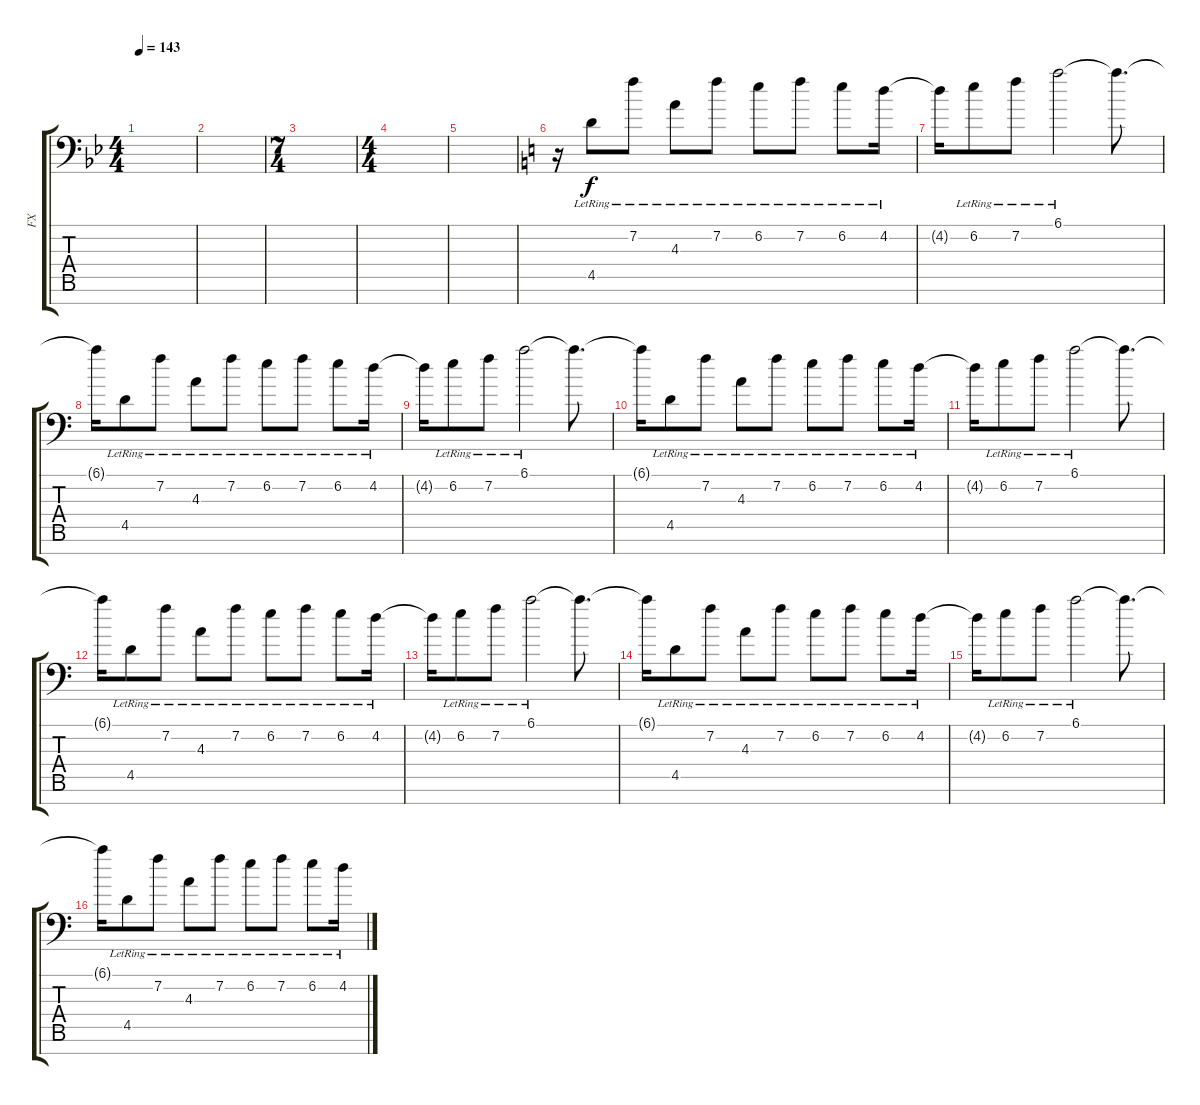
\track ("FX" "FX") {instrument electricguitarjazz}
\staff {score tabs}
\tuning (Eb4 Bb3 F3 Eb3 Bb2 F2 Bb1) {hide}
\ts (4 4)
\tempo 143
\clef f4
\ks bb
|
|
\ts (7 4)
|
\ts (4 4)
|
|
\ks c
r.16{instrument electricguitarjazz} 4.5{lr}.8 7.2{lr}.8 4.3{lr}.8 7.2{lr}.8 6.2{lr}.8 7.2{lr}.8 6.2{lr}.8 4.2{lr}.16 |
4.2{t}.16 6.2{lr}.8 7.2{lr}.8 6.1{lr}.2 6.1{t}.8{d} |
6.1{t}.16 4.5{lr}.8 7.2{lr}.8 4.3{lr}.8 7.2{lr}.8 6.2{lr}.8 7.2{lr}.8 6.2{lr}.8 4.2{lr}.16 |
4.2{t}.16 6.2{lr}.8 7.2{lr}.8 6.1{lr}.2 6.1{t}.8{d} |
6.1{t}.16 4.5{lr}.8 7.2{lr}.8 4.3{lr}.8 7.2{lr}.8 6.2{lr}.8 7.2{lr}.8 6.2{lr}.8 4.2{lr}.16 |
4.2{t}.16 6.2{lr}.8 7.2{lr}.8 6.1{lr}.2 6.1{t}.8{d} |
6.1{t}.16 4.5{lr}.8 7.2{lr}.8 4.3{lr}.8 7.2{lr}.8 6.2{lr}.8 7.2{lr}.8 6.2{lr}.8 4.2{lr}.16 |
4.2{t}.16 6.2{lr}.8 7.2{lr}.8 6.1{lr}.2 6.1{t}.8{d} |
6.1{t}.16 4.5{lr}.8 7.2{lr}.8 4.3{lr}.8 7.2{lr}.8 6.2{lr}.8 7.2{lr}.8 6.2{lr}.8 4.2{lr}.16 |
4.2{t}.16 6.2{lr}.8 7.2{lr}.8 6.1{lr}.2 6.1{t}.8{d} |
6.1{t}.16 4.5{lr}.8 7.2{lr}.8 4.3{lr}.8 7.2{lr}.8 6.2{lr}.8 7.2{lr}.8 6.2{lr}.8 4.2{lr}.16
